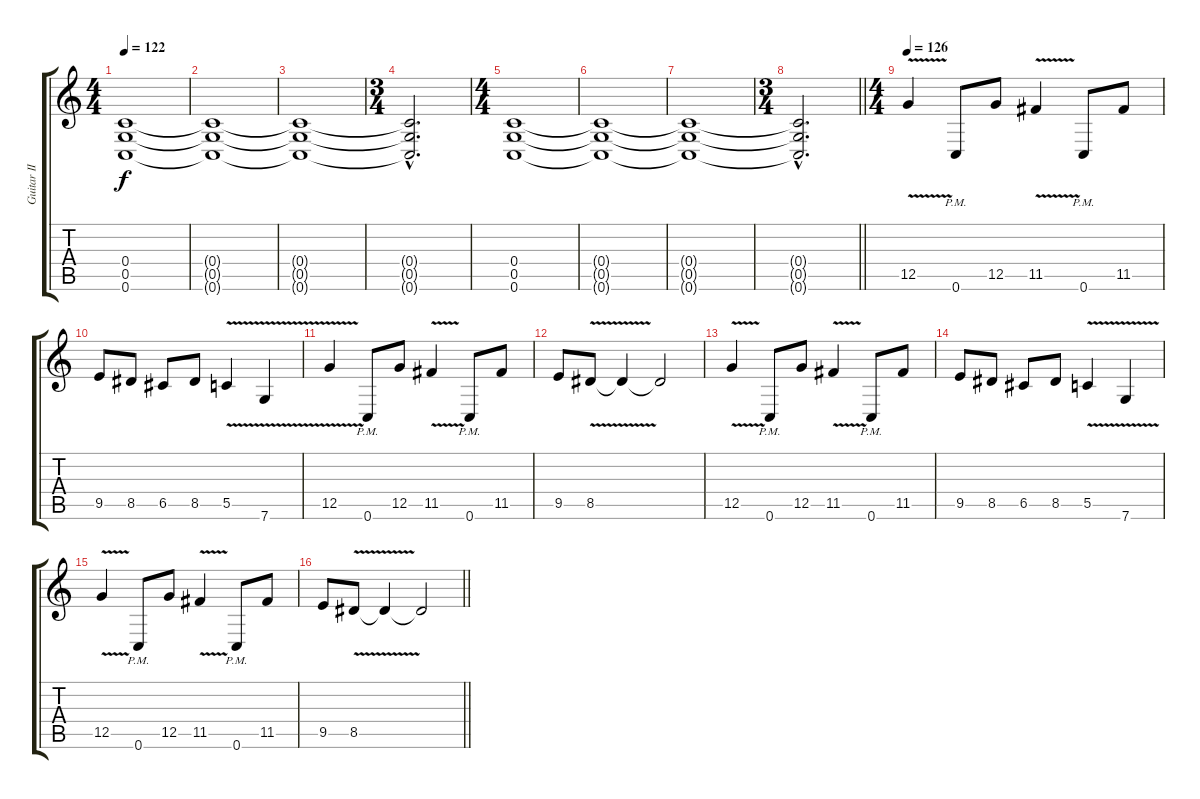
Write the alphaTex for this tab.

\track ("Guitar II" "Guitar II") {instrument distortionguitar}
\staff {score tabs}
\tuning (D4 A3 F3 C3 G2 C2) {hide}
\ts (4 4)
\tempo 122
\clef g2
\ks c
(0.4 0.5 0.6).1{dy f} |
(0.4{t} 0.5{t} 0.6{t}).1 |
(0.4{t} 0.5{t} 0.6{t}).1 |
\ts (3 4)
(0.4{hac t} 0.5{hac t} 0.6{hac t}).2{d} |
\ts (4 4)
(0.4 0.5 0.6).1 |
(0.4{t} 0.5{t} 0.6{t}).1 |
(0.4{t} 0.5{t} 0.6{t}).1 |
\ts (3 4)
\barLineRight lightlight
(0.4{hac t} 0.5{hac t} 0.6{hac t}).2{d} |
\ts (4 4)
\section ("" "")
\tempo 126
12.5{v}.4 0.6{pm}.8 12.5.8 11.5{v}.4 0.6{pm}.8 11.5.8 |
9.5.8 8.5.8 6.5.8 8.5.8 5.5{v}.4 7.6{v}.4 |
12.5{v}.4 0.6{pm}.8 12.5.8 11.5{v}.4 0.6{pm}.8 11.5.8 |
9.5.8 8.5{v}.8 8.5{t}.4 8.5{t}.2 |
12.5{v}.4 0.6{pm}.8 12.5.8 11.5{v}.4 0.6{pm}.8 11.5.8 |
9.5.8 8.5.8 6.5.8 8.5.8 5.5{v}.4 7.6{v}.4 |
12.5{v}.4 0.6{pm}.8 12.5.8 11.5{v}.4 0.6{pm}.8 11.5.8 |
\barLineRight lightlight
9.5.8 8.5{v}.8 8.5{t}.4 8.5{t}.2
